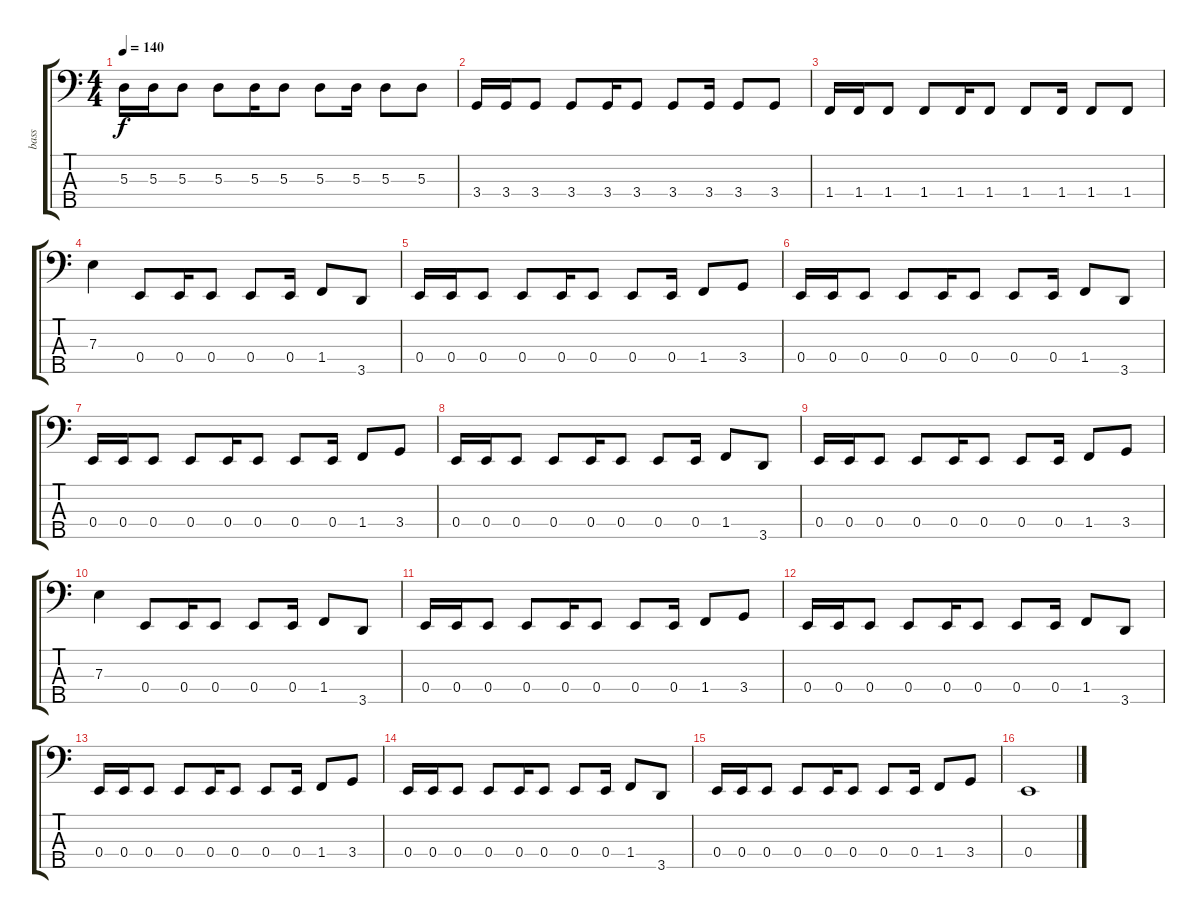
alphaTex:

\track ("bass" "bass") {instrument electricbassfinger}
\staff {score tabs}
\tuning (G2 D2 A1 E1 B0) {hide}
\ts (4 4)
\tempo 140
\clef f4
\ks c
5.3.16{dy f} 5.3.16 5.3.8 5.3.8 5.3.16 5.3.8 5.3.8 5.3.16 5.3.8 5.3.8 |
3.4.16 3.4.16 3.4.8 3.4.8 3.4.16 3.4.8 3.4.8 3.4.16 3.4.8 3.4.8 |
1.4.16 1.4.16 1.4.8 1.4.8 1.4.16 1.4.8 1.4.8 1.4.16 1.4.8 1.4.8 |
7.3.4 0.4.8 0.4.16 0.4.8 0.4.8 0.4.16 1.4.8 3.5.8 |
0.4.16 0.4.16 0.4.8 0.4.8 0.4.16 0.4.8 0.4.8 0.4.16 1.4.8 3.4.8 |
0.4.16 0.4.16 0.4.8 0.4.8 0.4.16 0.4.8 0.4.8 0.4.16 1.4.8 3.5.8 |
0.4.16 0.4.16 0.4.8 0.4.8 0.4.16 0.4.8 0.4.8 0.4.16 1.4.8 3.4.8 |
0.4.16 0.4.16 0.4.8 0.4.8 0.4.16 0.4.8 0.4.8 0.4.16 1.4.8 3.5.8 |
0.4.16 0.4.16 0.4.8 0.4.8 0.4.16 0.4.8 0.4.8 0.4.16 1.4.8 3.4.8 |
7.3.4 0.4.8 0.4.16 0.4.8 0.4.8 0.4.16 1.4.8 3.5.8 |
0.4.16 0.4.16 0.4.8 0.4.8 0.4.16 0.4.8 0.4.8 0.4.16 1.4.8 3.4.8 |
0.4.16 0.4.16 0.4.8 0.4.8 0.4.16 0.4.8 0.4.8 0.4.16 1.4.8 3.5.8 |
0.4.16 0.4.16 0.4.8 0.4.8 0.4.16 0.4.8 0.4.8 0.4.16 1.4.8 3.4.8 |
0.4.16 0.4.16 0.4.8 0.4.8 0.4.16 0.4.8 0.4.8 0.4.16 1.4.8 3.5.8 |
0.4.16 0.4.16 0.4.8 0.4.8 0.4.16 0.4.8 0.4.8 0.4.16 1.4.8 3.4.8 |
0.4.1
